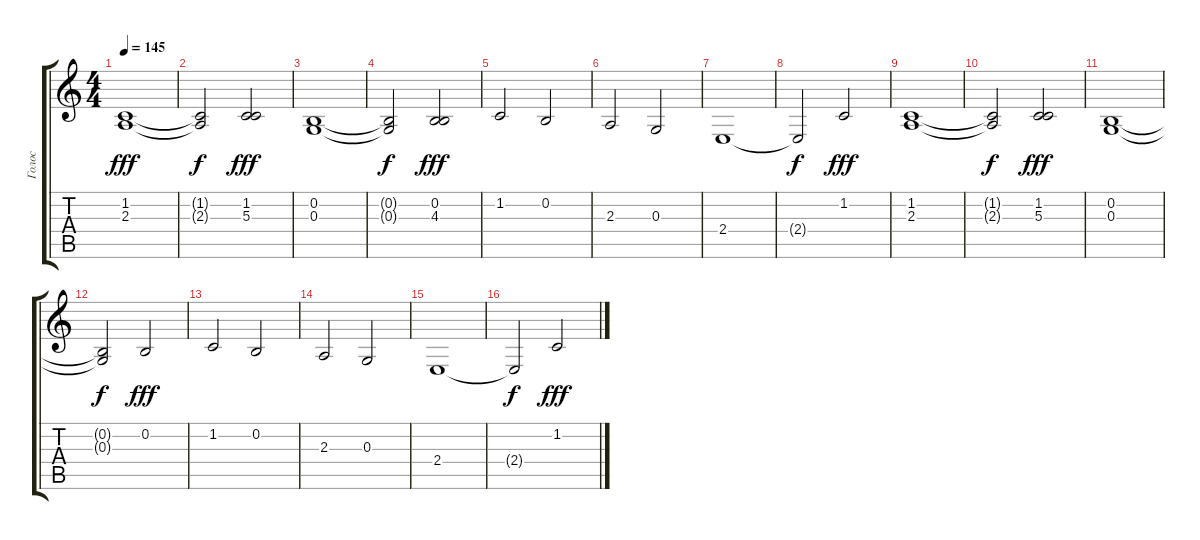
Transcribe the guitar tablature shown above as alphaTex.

\track ("Голос" "Голос") {instrument voiceoohs}
\staff {score tabs}
\tuning (E4 B3 G3 D3 A2 E2) {hide}
\ts (4 4)
\tempo 145
\clef g2
\ks c
(1.2 2.3).1{dy fff} |
(1.2{t} 2.3{t}).2{dy f} (1.2 5.3).2{dy fff} |
(0.2 0.3).1 |
(0.2{t} 0.3{t}).2{dy f} (0.2 4.3).2{dy fff} |
1.2.2 0.2.2 |
2.3.2 0.3.2 |
2.4.1 |
2.4{t}.2{dy f} 1.2.2{dy fff} |
(1.2 2.3).1 |
(1.2{t} 2.3{t}).2{dy f} (1.2 5.3).2{dy fff} |
(0.2 0.3).1 |
(0.2{t} 0.3{t}).2{dy f} 0.2.2{dy fff} |
1.2.2 0.2.2 |
2.3.2 0.3.2 |
2.4.1 |
2.4{t}.2{dy f} 1.2.2{dy fff}
